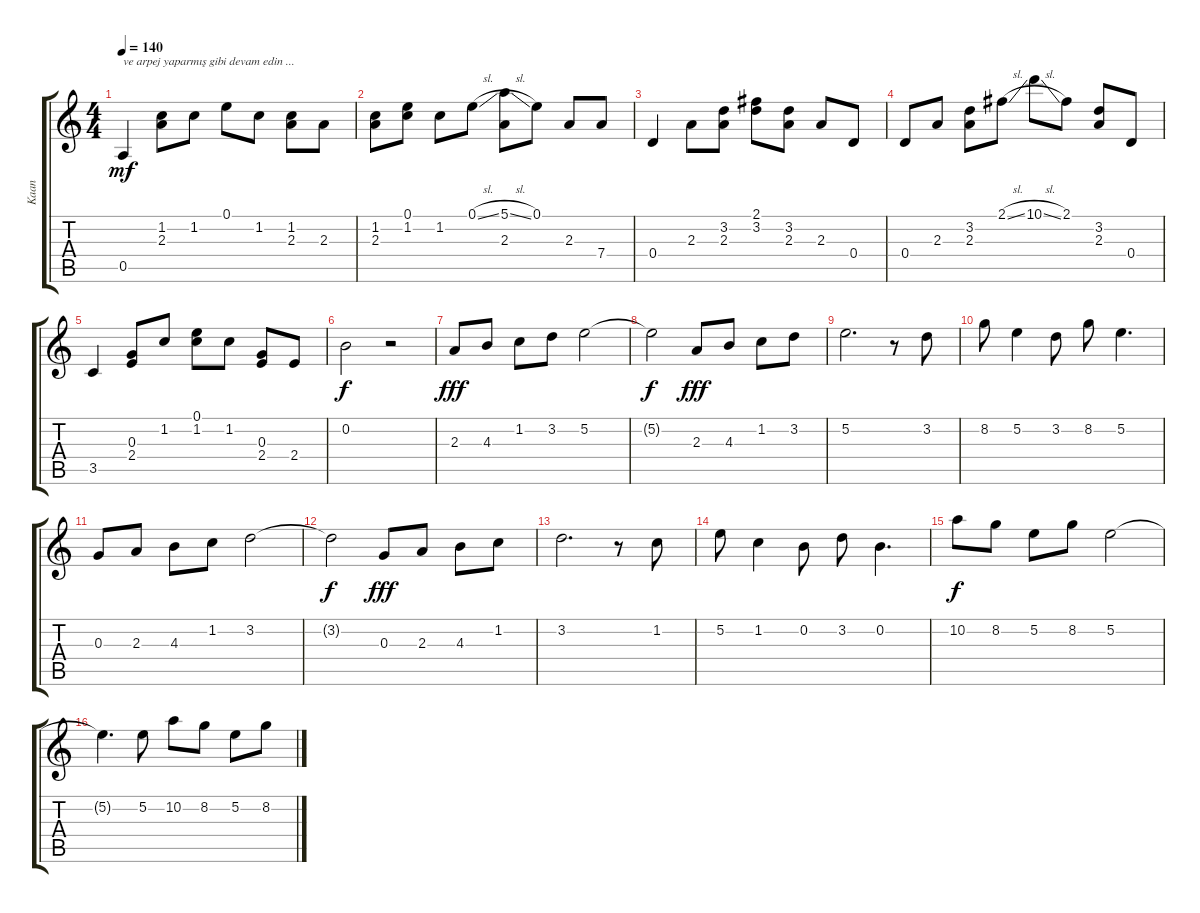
\track ("Kaan" "Kaan") {instrument overdrivenguitar}
\staff {score tabs}
\tuning (E4 B3 G3 D3 A2 E2) {hide}
\ts (4 4)
\tempo 140
\clef g2
\ks c
0.5.4{txt "ve arpej yaparmış gibi devam edin ..." dy mf} (1.2 2.3).8 1.2.8 0.1.8 1.2.8 (1.2 2.3).8 2.3.8 |
(1.2 2.3).8 (0.1 1.2).8 1.2.8 0.1{sl}.8 (5.1{sl} 2.3).8 0.1.8 2.3.8 7.4.8 |
0.4.4 2.3.8 (3.2 2.3).8 (2.1 3.2).8 (3.2 2.3).8 2.3.8 0.4.8 |
0.4.8 2.3.8 (3.2 2.3).8 2.1{sl}.8 10.1{sl}.8 2.1.8 (3.2 2.3).8 0.4.8 |
3.5.4 (0.3 2.4).8 1.2.8 (0.1 1.2).8 1.2.8 (0.3 2.4).8 2.4.8 |
0.2.2{dy f} r.2 |
2.3.8{dy fff} 4.3.8 1.2.8 3.2.8 5.2.2 |
5.2{t}.2{dy f} 2.3.8{dy fff} 4.3.8 1.2.8 3.2.8 |
5.2.2{d} r.8 3.2.8 |
8.2.8 5.2.4 3.2.8 8.2.8 5.2.4{d} |
0.3.8 2.3.8 4.3.8 1.2.8 3.2.2 |
3.2{t}.2{dy f} 0.3.8{dy fff} 2.3.8 4.3.8 1.2.8 |
3.2.2{d} r.8 1.2.8 |
5.2.8 1.2.4 0.2.8 3.2.8 0.2.4{d} |
10.2.8{dy f} 8.2.8 5.2.8 8.2.8 5.2.2 |
5.2{t}.4{d} 5.2.8 10.2.8 8.2.8 5.2.8 8.2.8
